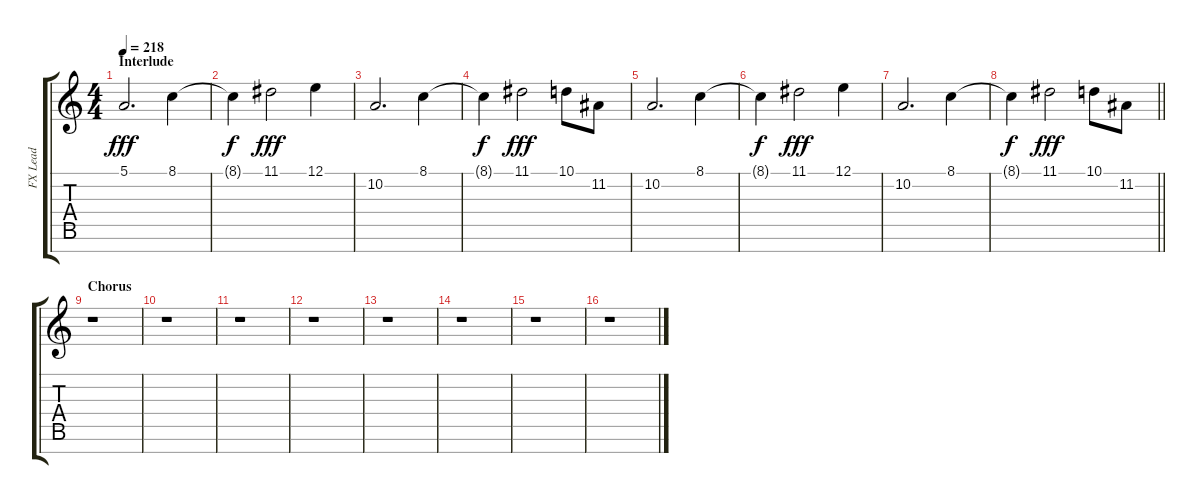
\track ("FX Lead" "FX Lead") {instrument fx8scifi}
\staff {score tabs}
\tuning (E4 B3 G3 D3 A2 E2 B1) {hide}
\ts (4 4)
\section ("" "Interlude")
\tempo 218
\clef g2
\ks c
5.1.2{d dy fff} 8.1.4 |
8.1{t}.4{dy f} 11.1.2{dy fff} 12.1.4 |
10.2.2{d} 8.1.4 |
8.1{t}.4{dy f} 11.1.2{dy fff} 10.1.8 11.2.8 |
10.2.2{d} 8.1.4 |
8.1{t}.4{dy f} 11.1.2{dy fff} 12.1.4 |
10.2.2{d} 8.1.4 |
\barLineRight lightlight
8.1{t}.4{dy f} 11.1.2{dy fff} 10.1.8 11.2.8 |
\section ("" "Chorus")
r.1 |
r.1 |
r.1 |
r.1 |
r.1 |
r.1 |
r.1 |
r.1
